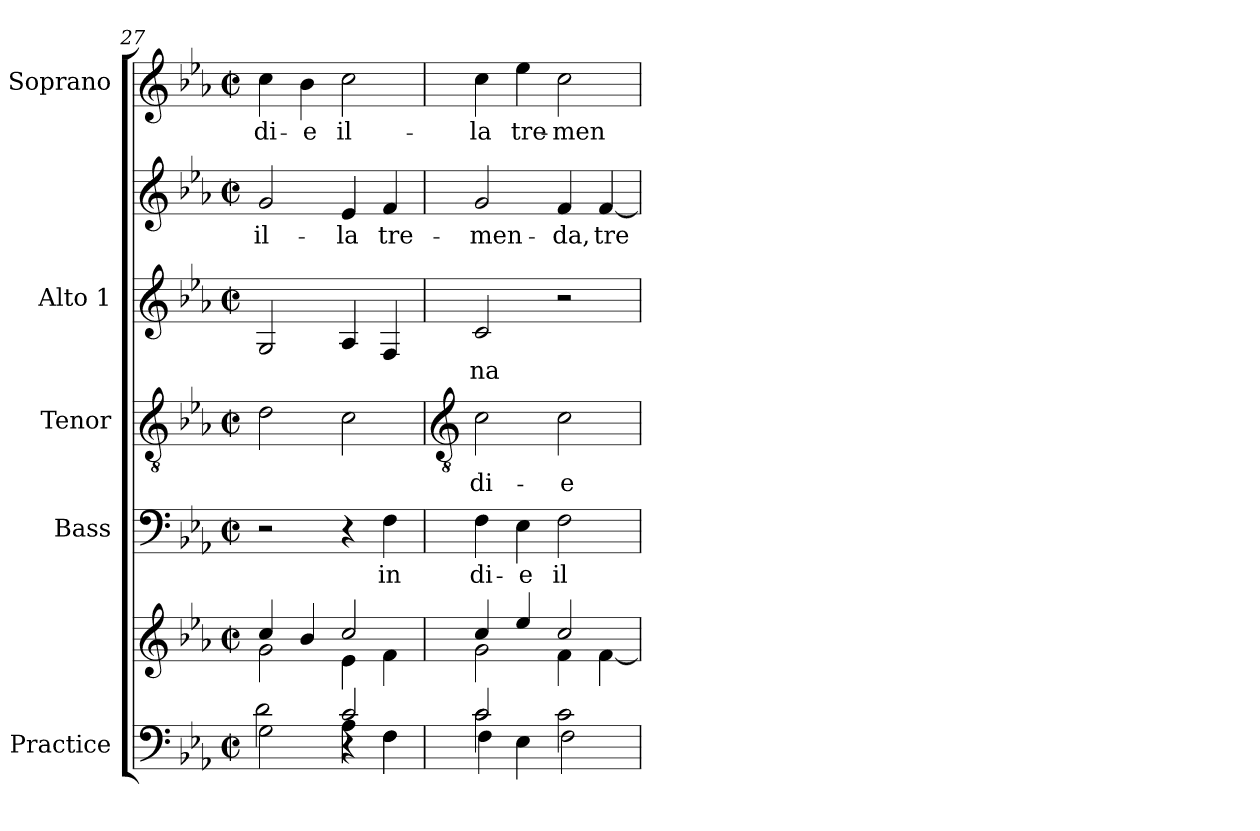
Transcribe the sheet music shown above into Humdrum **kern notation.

**kern	**kern	**kern	**text	**kern	**text	**kern	**text	**kern	**text	**kern	**text
*part5	*part5	*part4	*part4	*part3	*part3	*part2	*part2	*part2	*part2	*part1	*part1
*staff7	*staff6	*staff5	*staff5	*staff4	*staff4	*staff3	*staff3	*staff2	*staff2	*staff1	*staff1
*I"Practice	*	*I"Bass	*	*I"Tenor	*	*I"Alto 1	*	*	*	*I"Soprano	*
*	*	*I'B	*	*I'T	*	*I'A	*	*	*	*I'S	*
*clefF4	*clefG2	*clefF4	*	*clefGv2	*	*clefG2	*	*clefG2	*	*clefG2	*
*k[b-e-a-]	*k[b-e-a-]	*k[b-e-a-]	*	*k[b-e-a-]	*	*k[b-e-a-]	*	*k[b-e-a-]	*	*k[b-e-a-]	*
*E-:	*E-:	*E-:	*	*E-:	*	*E-:	*	*E-:	*	*E-:	*
*M2/2	*M2/2	*M2/2	*	*M2/2	*	*M2/2	*	*M2/2	*	*M2/2	*
*met(c|)	*met(c|)	*met(c|)	*	*met(c|)	*	*met(c|)	*	*met(c|)	*	*met(c|)	*
=27	=27	=27	=27	=27	=27	=27	=27	=27	=27	=27	=27
*^	*^	*	*	*	*	*	*	*	*	*	*
*	*^	*	*	*	*	*	*	*	*	*	*	*	*
!	!	!	!	!	!	!	!	!	!	!	!	!LO:LY:b	!	!LO:LY:b
2G\	2d\	2ryy	4cc/	2g\	2r	.	2d	.	2G	.	2g	il-	4cc	di-
!	!	!	!	!	!	!	!	!	!	!	!	!	!	!LO:LY:b
.	.	.	4b-/	.	.	.	.	.	.	.	.	.	4b-	-e
!	!	!	!	!	!	!	!	!	!	!	!	!LO:LY:b	!	!LO:LY:b
4A-\	2c/	4r	2cc/	4e-\	4r	.	2c	.	4A-	.	4e-	-la	2cc	il-
!	!	!	!	!	!	!LO:LY:b	!	!	!	!	!	!LO:LY:b	!	!
4F\	.	4F\	.	4f\	4F	in	.	.	4F	.	4f	tre-	.	.
*	*	*	*v	*v	*	*	*	*	*	*	*	*	*	*
!!LO:LB:g=z
=28	=28	=28	=28	=28	=28	=28	=28	=28	=28	=28	=28	=28	=28
*	*	*	*	*	*	*clefGv2	*	*	*	*	*	*	*
*	*	*	*^	*	*	*	*	*	*	*	*	*	*
*	*	*	*	*^	*	*	*	*	*	*	*	*	*	*
!	!	!	!	!	!	!	!LO:LY:b	!	!LO:LY:b	!	!LO:LY:b	!	!LO:LY:b	!	!LO:LY:b
2c\	2c/	4F\	4cc/	2g\	2ryy	4F	di-	2c	di-	2c	na	2g	-men-	4cc	-la
!	!	!	!	!	!	!	!LO:LY:b	!	!	!	!	!	!	!	!LO:LY:b
.	.	4E-\	4ee-/	.	.	4E-	-e	.	.	.	.	.	.	4ee-\	tre-
!	!	!	!	!	!	!	!LO:LY:b	!	!LO:LY:b	!	!	!	!LO:LY:b	!	!LO:LY:b
2ryy	2c\	2F\	2cc/	4f\	2ryy	2F	il-	2c	-e	2r	.	4f	-da,	2cc	-men-
!	!	!	!	!	!	!	!	!	!	!	!	!	!LO:LY:b	!	!
.	.	.	.	[4f\	.	.	.	.	.	.	.	[4f	tre-	.	.
*v	*v	*v	*	*	*	*	*	*	*	*	*	*	*	*	*
*	*v	*v	*v	*	*	*	*	*	*	*	*	*	*
=	=	=	=	=	=	=	=	=	=	=	=
*-	*-	*-	*-	*-	*-	*-	*-	*-	*-	*-	*-
